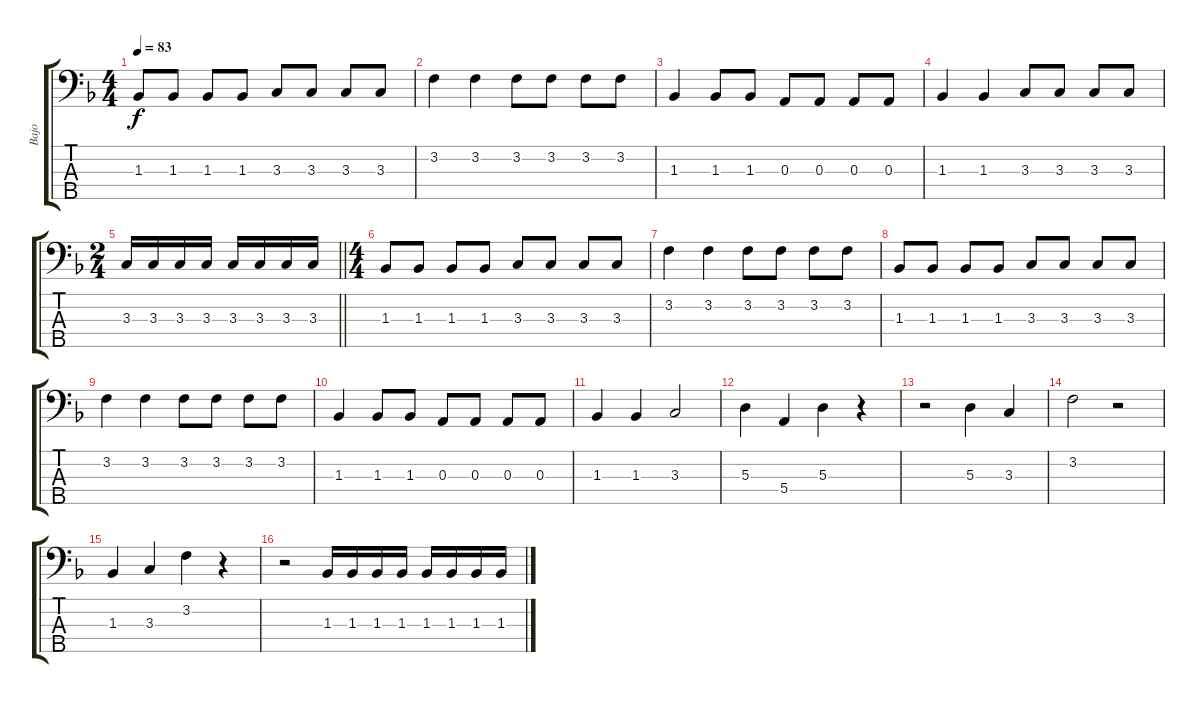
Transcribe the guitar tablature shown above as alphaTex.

\track ("Bajo" "Bajo") {instrument electricbassfinger}
\staff {score tabs}
\tuning (G2 D2 A1 E1 B0) {hide}
\ts (4 4)
\tempo 83
\clef f4
\ks dminor
1.3.8{dy f} 1.3.8 1.3.8 1.3.8 3.3.8 3.3.8 3.3.8 3.3.8 |
3.2.4 3.2.4 3.2.8 3.2.8 3.2.8 3.2.8 |
1.3.4 1.3.8 1.3.8 0.3.8 0.3.8 0.3.8 0.3.8 |
1.3.4 1.3.4 3.3.8 3.3.8 3.3.8 3.3.8 |
\ts (2 4)
\barLineRight lightlight
3.3.16 3.3.16 3.3.16 3.3.16 3.3.16 3.3.16 3.3.16 3.3.16 |
\ts (4 4)
1.3.8 1.3.8 1.3.8 1.3.8 3.3.8 3.3.8 3.3.8 3.3.8 |
3.2.4 3.2.4 3.2.8 3.2.8 3.2.8 3.2.8 |
1.3.8 1.3.8 1.3.8 1.3.8 3.3.8 3.3.8 3.3.8 3.3.8 |
3.2.4 3.2.4 3.2.8 3.2.8 3.2.8 3.2.8 |
1.3.4 1.3.8 1.3.8 0.3.8 0.3.8 0.3.8 0.3.8 |
1.3.4 1.3.4 3.3.2 |
5.3.4 5.4.4 5.3.4 r.4 |
r.2 5.3.4 3.3.4 |
3.2.2 r.2 |
1.3.4 3.3.4 3.2.4 r.4 |
r.2 1.3.16 1.3.16 1.3.16 1.3.16 1.3.16 1.3.16 1.3.16 1.3.16
